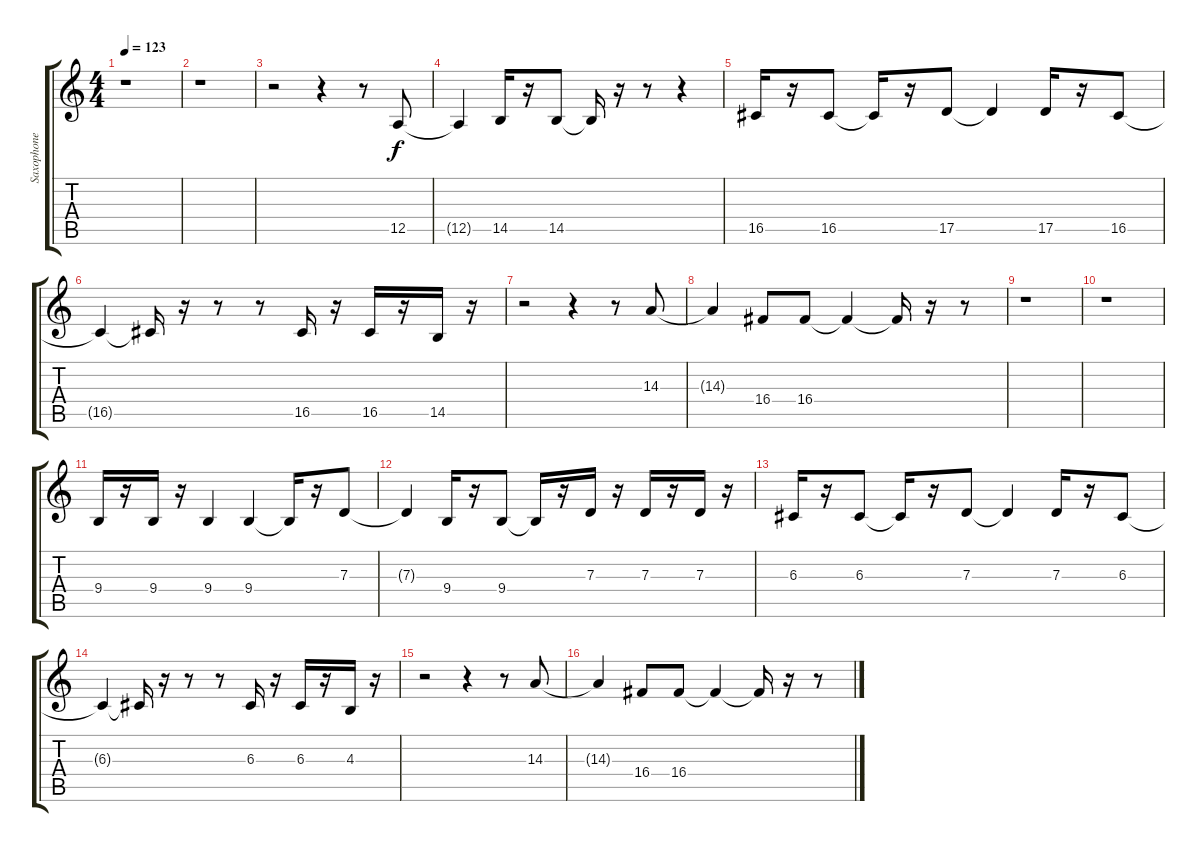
\track ("Saxophone" "Saxophone") {instrument tenorsax}
\staff {score tabs}
\tuning (E4 B3 G3 D3 A2 E2) {hide}
\ts (4 4)
\tempo 123
\clef g2
\ks c
r.1{dy f} |
r.1 |
r.2 r.4 r.8 12.5.8 |
12.5{t}.4 14.5.16 r.16 14.5.8 14.5{t}.16 r.16 r.8 r.4 |
16.5.16 r.16 16.5.8 16.5{t}.16 r.16 17.5.8 17.5{t}.4 17.5.16 r.16 16.5.8 |
16.5{t}.4 16.5{t}.16 r.16 r.8 r.8 16.5.16 r.16 16.5.16 r.16 14.5.16 r.16 |
r.2 r.4 r.8 14.3.8 |
14.3{t}.4 16.4.8 16.4.8 16.4{t}.4 16.4{t}.16 r.16 r.8 |
r.1 |
r.1 |
9.4.16 r.16 9.4.16 r.16 9.4.4 9.4.4 9.4{t}.16 r.16 7.3.8 |
7.3{t}.4 9.4.16 r.16 9.4.8 9.4{t}.16 r.16 7.3.16 r.16 7.3.16 r.16 7.3.16 r.16 |
6.3.16 r.16 6.3.8 6.3{t}.16 r.16 7.3.8 7.3{t}.4 7.3.16 r.16 6.3.8 |
6.3{t}.4 6.3{t}.16 r.16 r.8 r.8 6.3.16 r.16 6.3.16 r.16 4.3.16 r.16 |
r.2 r.4 r.8 14.3.8 |
14.3{t}.4 16.4.8 16.4.8 16.4{t}.4 16.4{t}.16 r.16 r.8
